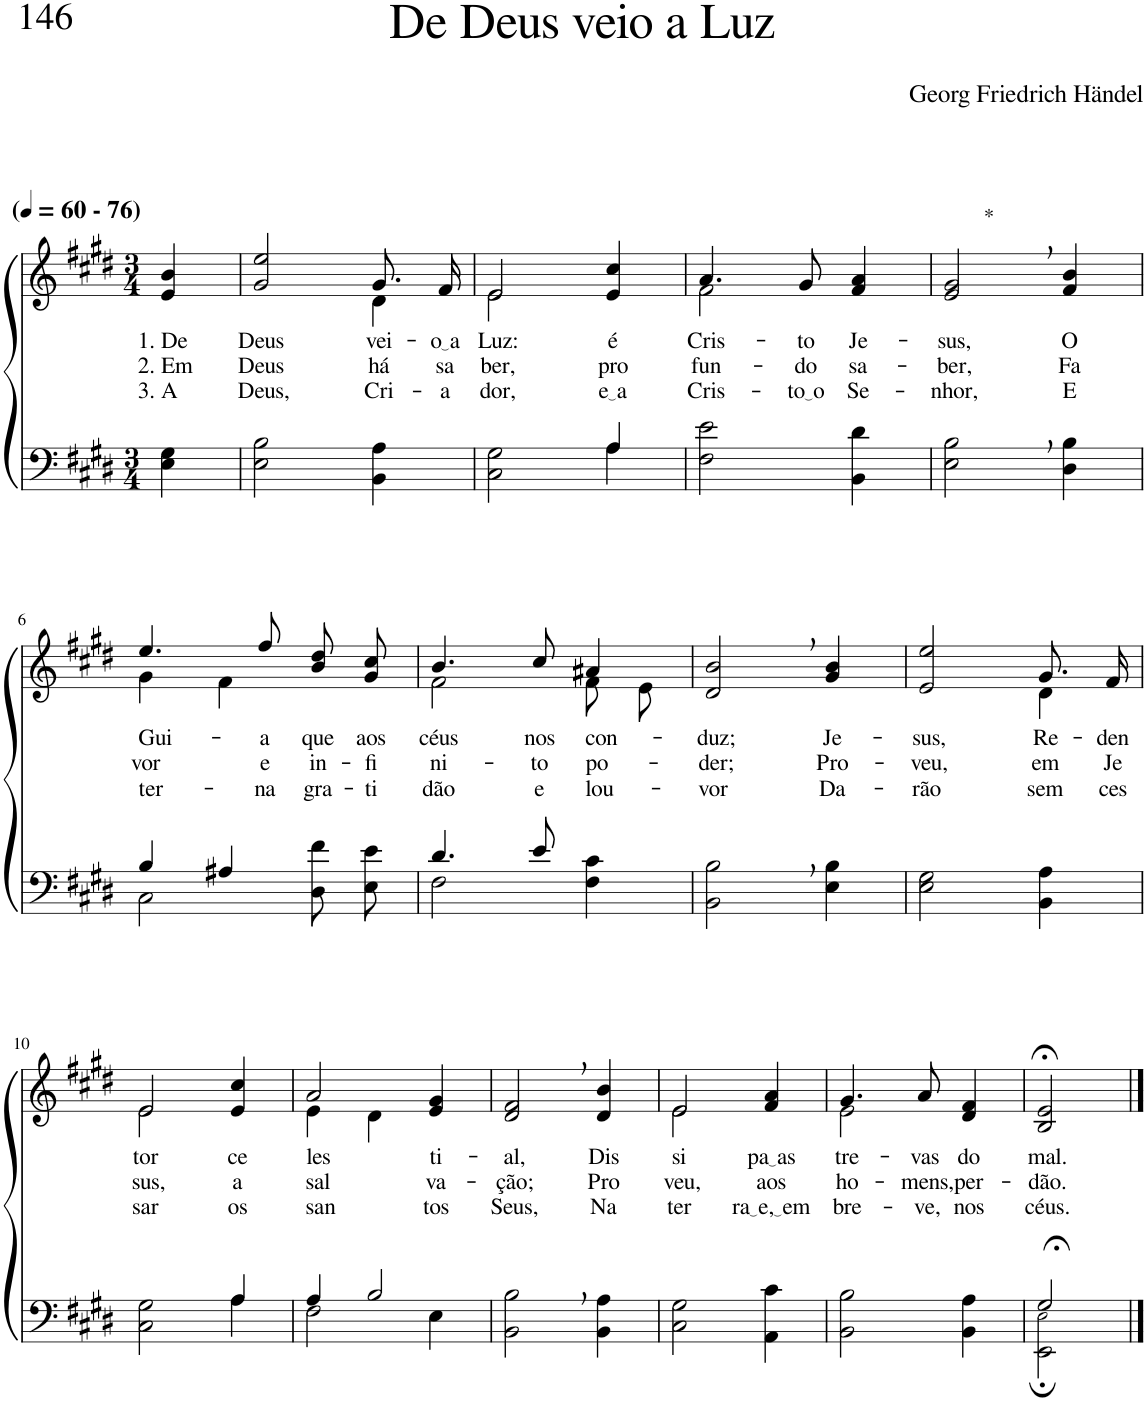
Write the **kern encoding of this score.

**kern	**kern	**text	**text	**text
*part2	*part1	*part1	*part1	*part1
*staff2	*staff1	*staff1	*staff1	*staff1
*I"Parte III e IV	*I"Parte I e II	*	*	*
*clefF4	*clefG2	*	*	*
*Trd1c2	*Trd1c2	*	*	*
*k[f#c#g#d#]	*k[f#c#g#d#]	*	*	*
*M3/4	*M3/4	*	*	*
*MM60	*MM60	*	*	*
=1	=1	=1	=1	=1
!	!LO:TX:a:B:t=(	!	!	!
!	!LO:TX:a:B:t=- 76)	!	!	!
!	!	!LO:LY:b	!LO:LY:b	!LO:LY:b
4E\ 4G#\	4e/ 4b/	1. De	2. Em	3. A
=2	=2	=2	=2	=2
!	!	!LO:LY:b	!LO:LY:b	!LO:LY:b
*	*^	*	*	*
2E\ 2B\	2g#/ 2ee/	2ryy	Deus	Deus	Deus,
!	!	!	!LO:LY:b	!LO:LY:b	!LO:LY:b
4BB\ 4A\	8.g#/L	4d#\	vei-	há	Cri-
!	!	!	!LO:LY:b	!LO:LY:b	!LO:LY:b
.	16f#/Jk	.	o a	sa-	-a-
=3	=3	=3	=3	=3	=3
*^	*	*	*	*	*
!	!	!	!	!LO:LY:b	!LO:LY:b	!LO:LY:b
2ryy	2C#\ 2G#\	2e/	2e\	Luz:	-ber,	-dor,
!	!	!	!	!LO:LY:b	!LO:LY:b	!LO:LY:b
4A/	4A\	4e/ 4cc#/	4ryy	é	pro-	e a
=4	=4	=4	=4	=4	=4	=4
!	!	!	!	!LO:LY:b	!LO:LY:b	!LO:LY:b
*v	*v	*	*	*	*	*
2F#\ 2e\	4.a/	2f#\	Cris-	-fun-	Cris-
!	!	!	!LO:LY:b	!LO:LY:b	!LO:LY:b
.	8g#/	.	-to	-do	to o
!	!	!	!LO:LY:b	!LO:LY:b	!LO:LY:b
4BB\ 4d#\	4f#/ 4a/	4ryy	Je-	sa-	Se-
=5	=5	=5	=5	=5	=5
!	!LO:TX:a:t=*	!	!	!	!
!	!	!	!LO:LY:b	!LO:LY:b	!LO:LY:b
*	*v	*v	*	*	*
2E\, 2B\,	2e/, 2g#/,	-sus,	-ber,	-nhor,
!	!	!LO:LY:b	!LO:LY:b	!LO:LY:b
4D#\ 4B\	4f#/ 4b/	O	Fa-	E-
!!LO:LB:g=z
=6	=6	=6	=6	=6
*^	*^	*	*	*
!	!	!	!	!LO:LY:b	!LO:LY:b	!LO:LY:b
4B/	2C#\	4.ee/	4g#\	Gui-	-vor	-ter-
4A#X/	.	.	4f#\	.	.	.
!	!	!	!	!LO:LY:b	!LO:LY:b	!LO:LY:b
.	.	8ff#/	.	-a	e	-na
!	!	!	!	!LO:LY:b	!LO:LY:b	!LO:LY:b
4ryy	8D#\ 8f#\L	8b\ 8dd#\L	4ryy	que	in-	gra-
!	!	!	!	!LO:LY:b	!LO:LY:b	!LO:LY:b
.	8E\ 8e\J	8g#\ 8cc#\J	.	aos	-fi-	-ti-
=7	=7	=7	=7	=7	=7	=7
!	!	!	!	!LO:LY:b	!LO:LY:b	!LO:LY:b
4.d#/	2F#\	4.b/	2f#\	céus	-ni-	-dão
!	!	!	!	!LO:LY:b	!LO:LY:b	!LO:LY:b
8e/	.	8cc#/	.	nos	-to	e
!	!	!	!	!LO:LY:b	!LO:LY:b	!LO:LY:b
4ryy	4F#\ 4c#\	4a#X/	8f#\L	con-	po-	lou-
.	.	.	8e\J	.	.	.
*v	*v	*	*	*	*	*
=8	=8	=8	=8	=8	=8
!	!	!	!LO:LY:b	!LO:LY:b	!LO:LY:b
*	*v	*v	*	*	*
2BB\, 2B\,	2d#/, 2b/,	-duz;	-der;	-vor
!	!	!LO:LY:b	!LO:LY:b	!LO:LY:b
4E\ 4B\	4g#/ 4b/	Je-	Pro-	Da-
=9	=9	=9	=9	=9
!	!	!LO:LY:b	!LO:LY:b	!LO:LY:b
*	*^	*	*	*
2E\ 2G#\	2e/ 2ee/	2ryy	-sus,	-veu,	-rão
!	!	!	!LO:LY:b	!LO:LY:b	!LO:LY:b
4BB\ 4A\	8.g#/L	4d#\	Re-	em	sem
!	!	!	!LO:LY:b	!LO:LY:b	!LO:LY:b
.	16f#/Jk	.	-den-	Je-	ces-
!!LO:LB:g=z	!!
=10	=10	=10	=10	=10	=10
*^	*	*	*	*	*
!	!	!	!	!LO:LY:b	!LO:LY:b	!LO:LY:b
2ryy	2C#\ 2G#\	2e/	2e\	-tor	-sus,	-sar
!	!	!	!	!LO:LY:b	!LO:LY:b	!LO:LY:b
4A/	4A\	4e/ 4cc#/	4ryy	ce-	a	os
=11	=11	=11	=11	=11	=11	=11
!	!	!	!	!LO:LY:b	!LO:LY:b	!LO:LY:b
4A/	2F#\	2a/	4e\	-les-	sal-	san-
2B/	.	.	4d#\	.	.	.
!	!	!	!	!LO:LY:b	!LO:LY:b	!LO:LY:b
.	4E\	4e/ 4g#/	4ryy	-ti-	-va-	-tos
=12	=12	=12	=12	=12	=12	=12
!	!	!	!	!LO:LY:b	!LO:LY:b	!LO:LY:b
*v	*v	*	*	*	*	*
*	*v	*v	*	*	*
2BB\, 2B\,	2d#/, 2f#/,	-al,	-ção;	Seus,
!	!	!LO:LY:b	!LO:LY:b	!LO:LY:b
4BB\ 4A\	4d#/ 4b/	Dis-	Pro-	Na
=13	=13	=13	=13	=13
*	*^	*	*	*
!	!	!	!LO:LY:b	!LO:LY:b	!LO:LY:b
2C#\ 2G#\	2e/	2e\	-si-	-veu,	ter-
!	!	!	!LO:LY:b	!LO:LY:b	!LO:LY:b
4AA\ 4c#\	4f#/ 4a/	4ryy	pa as	aos	ra e, em
=14	=14	=14	=14	=14	=14
!	!	!	!LO:LY:b	!LO:LY:b	!LO:LY:b
2BB\ 2B\	4.g#/	2e\	tre-	ho-	bre-
!	!	!	!LO:LY:b	!LO:LY:b	!LO:LY:b
.	8a/	.	-vas	-mens,	-ve,
!	!	!	!LO:LY:b	!LO:LY:b	!LO:LY:b
4BB\ 4A\	4d#/ 4f#/	4ryy	do	per-	nos
=15	=15	=15	=15	=15	=15
*^	*	*	*	*	*
!	!	!	!	!LO:LY:b	!LO:LY:b	!LO:LY:b
*	*	*v	*v	*	*	*
2G#;</	2EE\; 2E!\;	2B/;< 2e/;<	mal.	-dão.	céus.
*v	*v	*	*	*	*
==	==	==	==	==
*-	*-	*-	*-	*-
